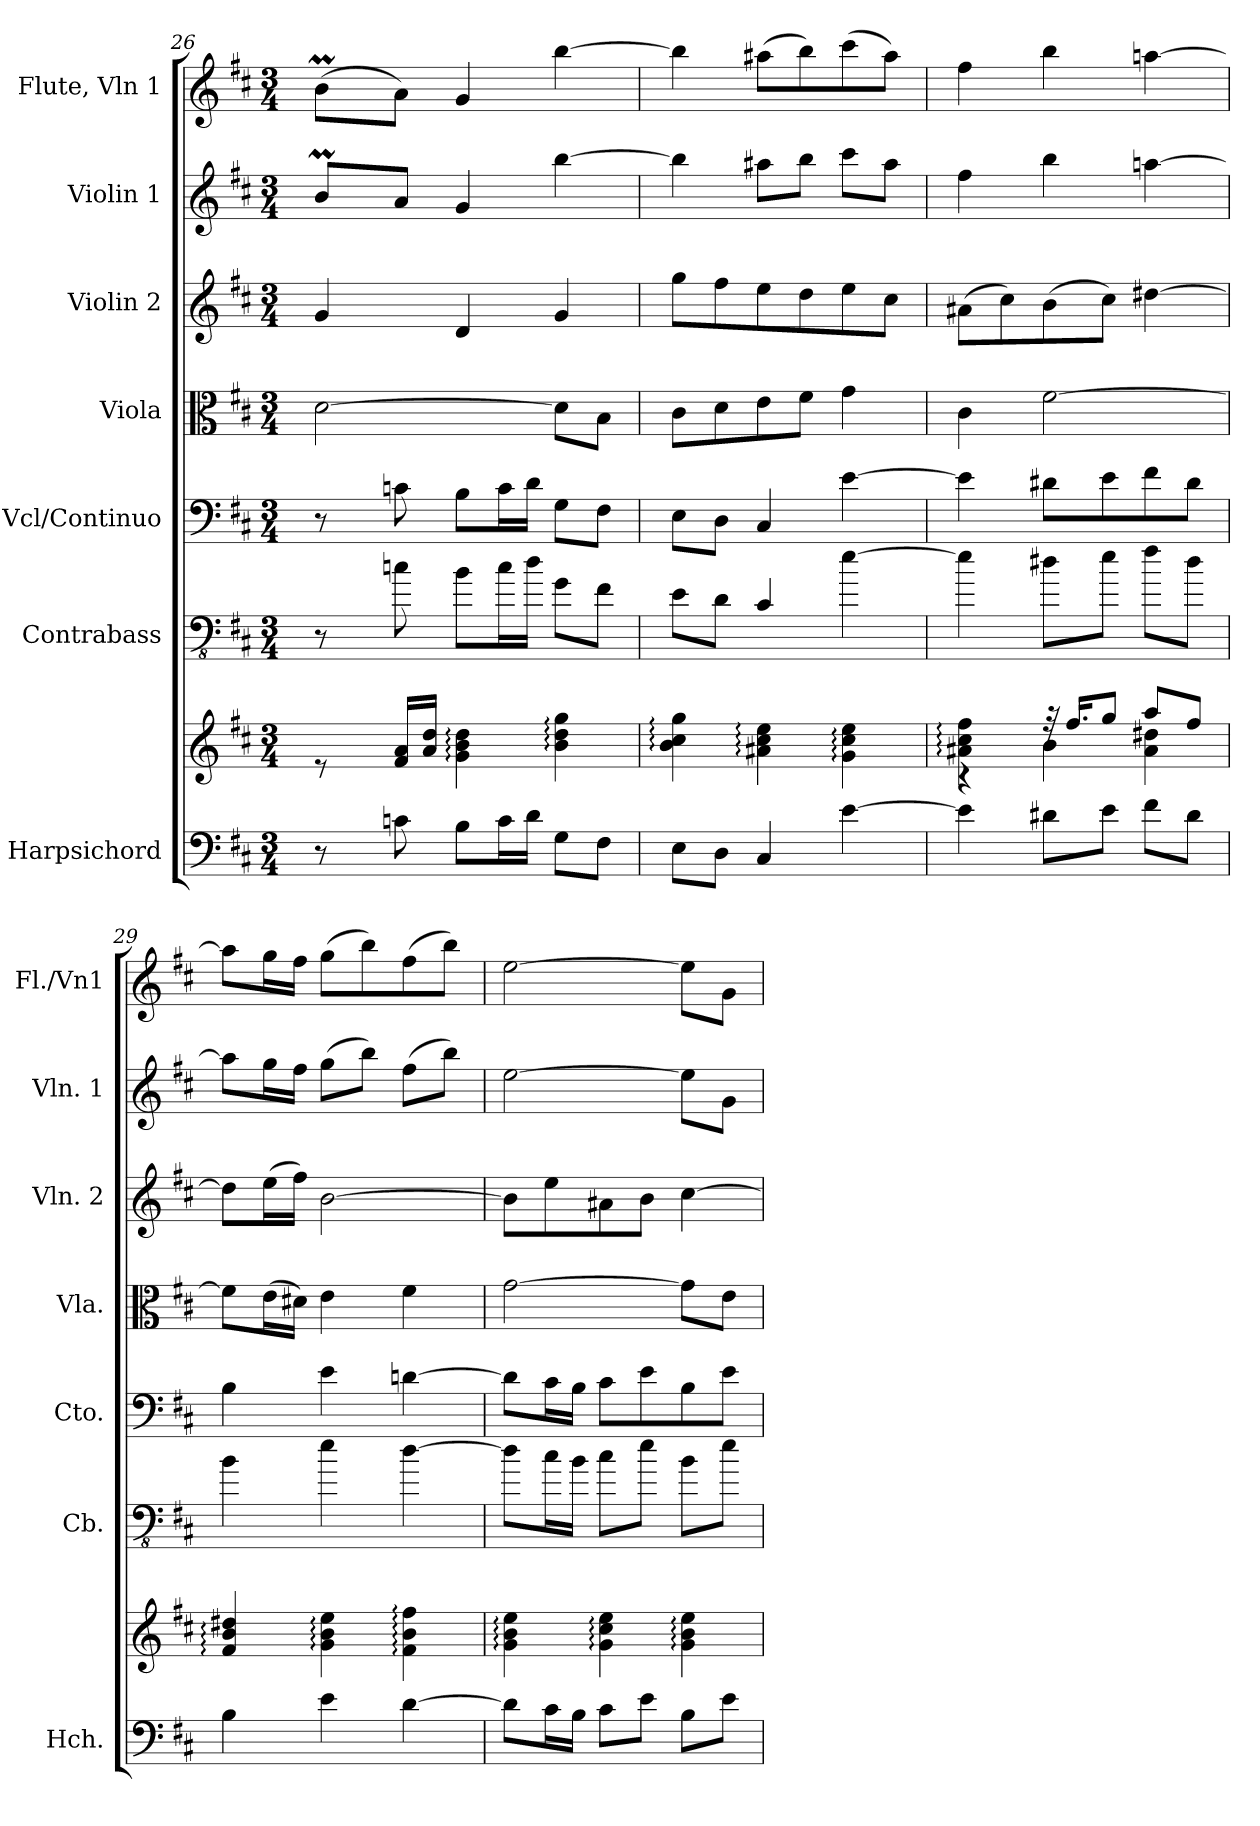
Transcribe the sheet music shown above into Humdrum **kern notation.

**kern	**kern	**kern	**kern	**kern	**kern	**kern	**kern
*part7	*part7	*part6	*part5	*part4	*part3	*part2	*part1
*staff8	*staff7	*staff6	*staff5	*staff4	*staff3	*staff2	*staff1
*I"Harpsichord	*	*I"Contrabass	*I"Vcl/Continuo	*I"Viola	*I"Violin 2	*I"Violin 1	*I"Flute, Vln 1
*I'Hch.	*	*I'Cb.	*I'Cto.	*I'Vla.	*I'Vln. 2	*I'Vln. 1	*I'Fl./Vn1
*clefF4	*clefG2	*clefFv4	*clefF4	*clefC3	*clefG2	*clefG2	*clefG2
*	*	*ITrd7c12	*	*	*	*	*
*k[f#c#]	*k[f#c#]	*k[f#c#]	*k[f#c#]	*k[f#c#]	*k[f#c#]	*k[f#c#]	*k[f#c#]
*M3/4	*M3/4	*M3/4	*M3/4	*M3/4	*M3/4	*M3/4	*M3/4
=26	=26	=26	=26	=26	=26	=26	=26
*	*	*	*	*	*	*^	*^
8r	8re	8r	8r	[2d\	4g/	8bM/L	32ccnLLLyy	(8bM\L	32ccnyy
.	.	.	.	.	.	.	32byy	.	32byy
.	.	.	.	.	.	.	32ccyy	.	32ccyy
.	.	.	.	.	.	.	32bJJJyy	.	32byy
8cn\	16f#/ 16a/LL	8Cn\	8cn\	.	.	8a/J	2ryy	8a\J)	2ryy
.	16a/ 16dd/JJ	.	.	.	.	.	.	.	.
8B\L	4g\: 4b\: 4dd\:	8BB\L	8B\L	.	4d/	4g/	.	4g/	.
16c\L	.	16C\L	16c\L	.	.	.	.	.	.
16d\JJ	.	16D\JJ	16d\JJ	.	.	.	.	.	.
8G\L	4b\: 4dd\: 4gg\:	8GG\L	8G\L	8d\L]	4g/	[4bb\	.	[4bb\	.
8F#\J	.	8FF#\J	8F#\J	8B\J	.	.	8ryy	.	8ryy
*	*	*	*	*	*	*v	*v	*	*
*	*	*	*	*	*	*	*v	*v
=27	=27	=27	=27	=27	=27	=27	=27
8E\L	4b\: 4cc#\: 4gg\:	8EE\L	8E\L	8c#\L	8gg\L	4bb\]	4bb\]
8D\J	.	8DD\J	8D\J	8d\	8ff#\	.	.
4C#/	4a#X\: 4cc#\: 4ee\:	4CC#/	4C#/	8e\	8ee\	8aa#X\L	(8aa#X\L
.	.	.	.	8f#\J	8dd\	8bb\J	8bb\)
[4e\	4g\: 4cc#\: 4ee\:	[4E\	[4e\	4g\	8ee\	8ccc#\L	(8ccc#\
.	.	.	.	.	8cc#\J	8aa#\J	8aa#\J)
!!LO:PB:g=z
=28	=28	=28	=28	=28	=28	=28	=28
*	*^	*	*	*	*	*	*
4e\]	4a#X\: 4cc#\: 4ff#\:	4r	4E\]	4e\]	4c#\	(8a#X\L	4ff#\	4ff#\
.	.	.	.	.	.	8cc#\)	.	.
8d#X\L	32rff	4b\	8D#X\L	8d#X\L	[2f#\	(8b\	4bb\	4bb\
.	16.ff#/KL	.	.	.	.	.	.	.
8e\J	8gg/J	.	8E\J	8e\	.	8cc#\J)	.	.
8f#\L	8aa/L	4a#\ 4dd#X\	8F#\L	8f#\	.	[4dd#X\	[4aan\	[4aan\
8d#\J	8ff#/J	.	8D#\J	8d#\J	.	.	.	.
*	*v	*v	*	*	*	*	*	*
=29	=29	=29	=29	=29	=29	=29	=29
4B\	4f#/: 4b/: 4dd#X/:	4BB\	4B\	8f#\L]	8dd#\L]	8aa\L]	8aa\L]
.	.	.	.	(16e\L	(16ee\L	16gg\L	16gg\L
.	.	.	.	16d#X\JJ)	16ff#\JJ)	16ff#\JJ	16ff#\JJ
4e\	4g\: 4b\: 4ee\:	4E\	4e\	4e\	[2b\	(8gg\L	(8gg\L
.	.	.	.	.	.	8bb\J)	8bb\)
[4d\	4f#\: 4b\: 4ff#\:	[4D\	[4dn\	4f#\	.	(8ff#\L	(8ff#\
.	.	.	.	.	.	8bb\J)	8bb\J)
=30	=30	=30	=30	=30	=30	=30	=30
8d\L]	4g\: 4b\: 4ee\:	8D\L]	8d\L]	[2g\	8b\L]	[2ee\	[2ee\
16c#\L	.	16C#\L	16c#\L	.	8ee\	.	.
16B\JJ	.	16BB\JJ	16B\JJ	.	.	.	.
8c#\L	4g\: 4cc#\: 4ee\:	8C#\L	8c#\L	.	8a#X\	.	.
8e\J	.	8E\J	8e\	.	8b\J	.	.
8B\L	4g\: 4b\: 4ee\:	8BB\L	8B\	8g\L]	[4cc#\	8ee\L]	8ee\L]
8e\J	.	8E\J	8e\J	8e\J	.	8g\J	8g\J
=	=	=	=	=	=	=	=
*-	*-	*-	*-	*-	*-	*-	*-
